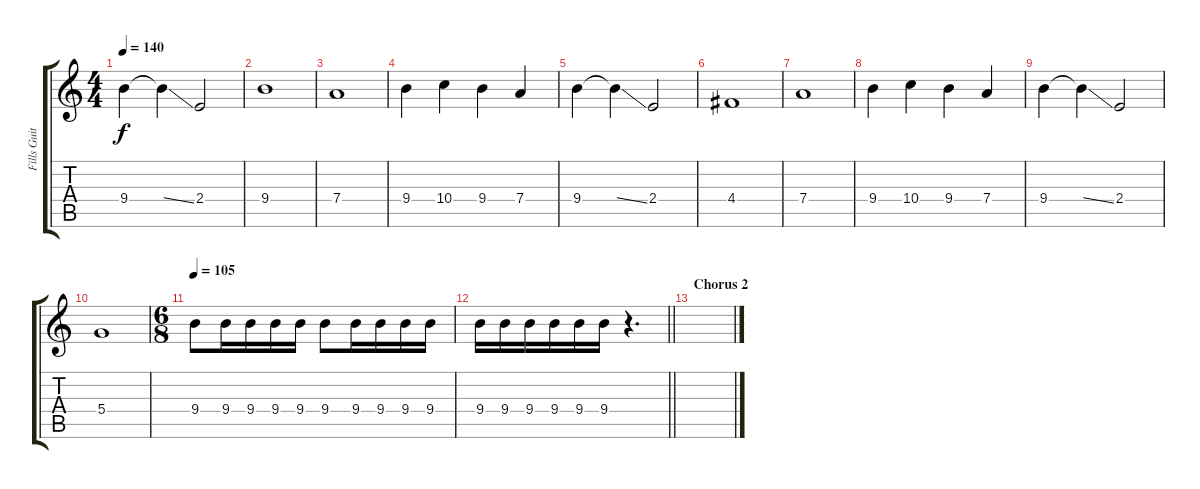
\track ("Fills Guitar" "Fills Guit") {instrument distortionguitar}
\staff {score tabs}
\tuning (E4 B3 G3 D3 A2 E2) {hide}
\ts (4 4)
\tempo 140
\clef g2
\ks c
9.4.4{dy f} 9.4{ss t}.4 2.4.2 |
9.4.1 |
7.4.1 |
9.4.4 10.4.4 9.4.4 7.4.4 |
9.4.4 9.4{ss t}.4 2.4.2 |
4.4.1 |
7.4.1 |
9.4.4 10.4.4 9.4.4 7.4.4 |
9.4.4 9.4{ss t}.4 2.4.2 |
5.4.1 |
\ts (6 8)
\tempo 105
9.4.8 9.4.16 9.4.16 9.4.16 9.4.16 9.4.8 9.4.16 9.4.16 9.4.16 9.4.16 |
\barLineRight lightlight
9.4.16 9.4.16 9.4.16 9.4.16 9.4.16 9.4.16 r.4{d} |
\section ("" "Chorus 2")
